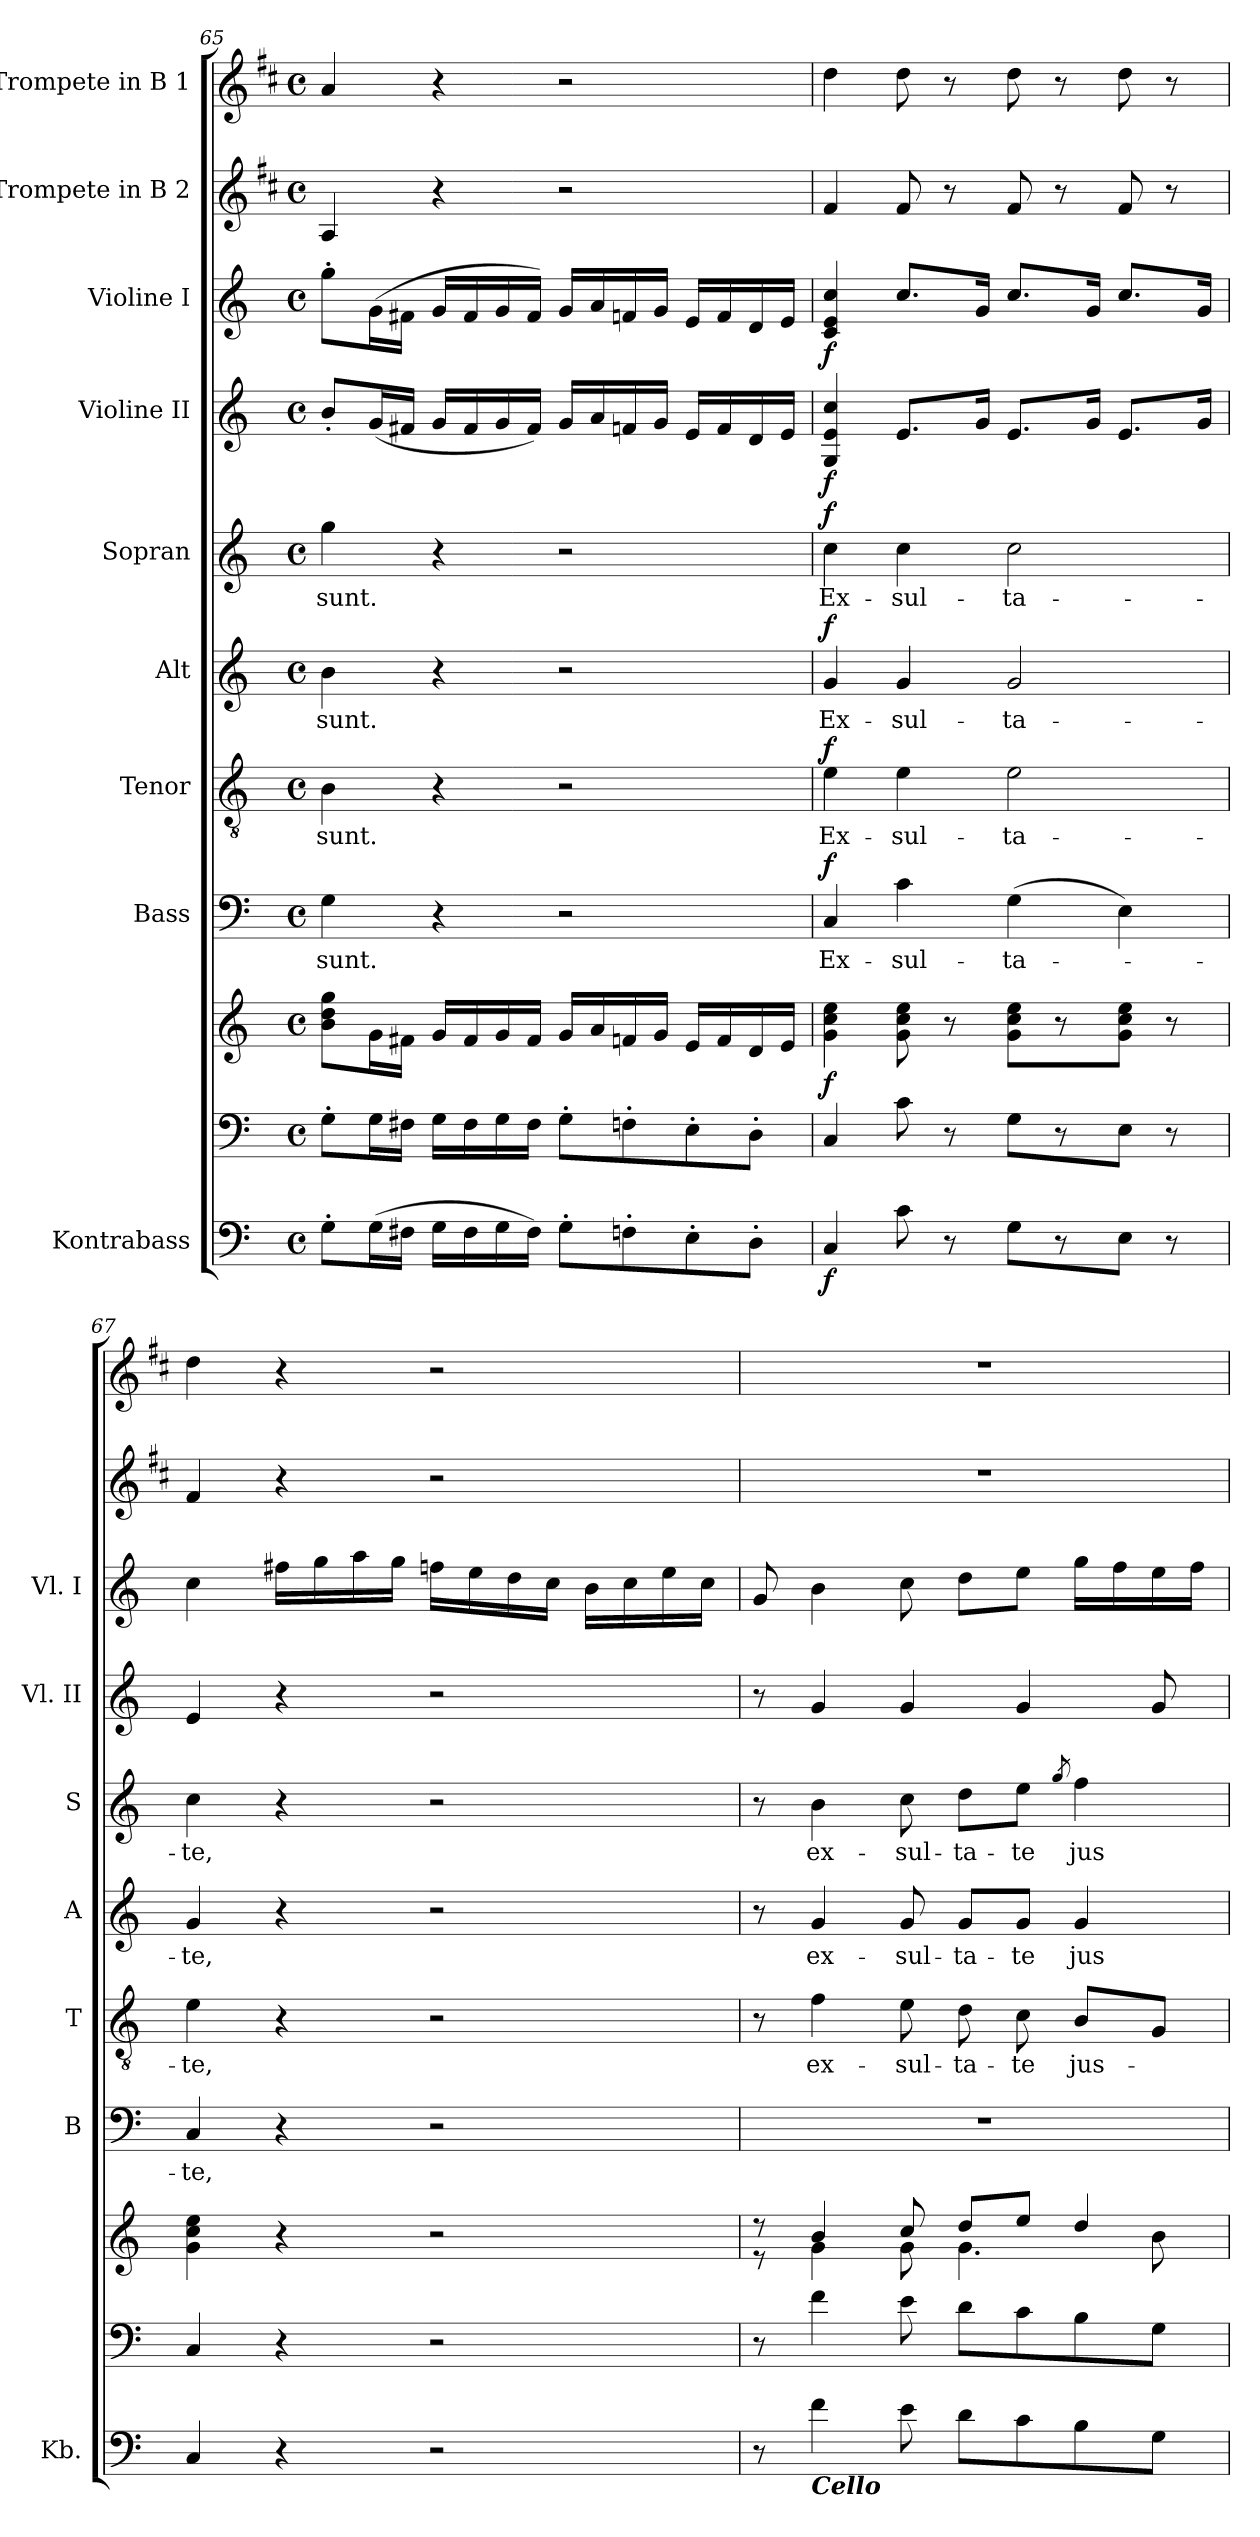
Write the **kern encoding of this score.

**kern	**dynam	**kern	**kern	**dynam	**kern	**text	**dynam	**kern	**text	**dynam	**kern	**text	**dynam	**kern	**text	**dynam	**kern	**dynam	**kern	**dynam	**kern	**kern
*part10	*part10	*part9	*part9	*part9	*part8	*part8	*part8	*part7	*part7	*part7	*part6	*part6	*part6	*part5	*part5	*part5	*part4	*part4	*part3	*part3	*part2	*part1
*staff11	*staff11	*staff10	*staff9	*staff9/10	*staff8	*staff8	*staff8	*staff7	*staff7	*staff7	*staff6	*staff6	*staff6	*staff5	*staff5	*staff5	*staff4	*staff4	*staff3	*staff3	*staff2	*staff1
*I"Kontrabass	*	*	*	*	*I"Bass	*	*	*I"Tenor	*	*	*I"Alt	*	*	*I"Sopran	*	*	*I"Violine II	*	*I"Violine I	*	*I"Trompete in B 2	*I"Trompete in B 1
*I'Kb.	*	*	*	*	*I'B	*	*	*I'T	*	*	*I'A	*	*	*I'S	*	*	*I'Vl. II	*	*I'Vl. I	*	*	*
*clefF4	*	*clefF4	*clefG2	*	*clefF4	*	*	*clefGv2	*	*	*clefG2	*	*	*clefG2	*	*	*clefG2	*	*clefG2	*	*clefG2	*clefG2
*ITrd7c12	*	*	*	*	*	*	*	*	*	*	*	*	*	*	*	*	*	*	*	*	*ITrd1c2	*ITrd1c2
*k[]	*	*k[]	*k[]	*	*k[]	*	*	*k[]	*	*	*k[]	*	*	*k[]	*	*	*k[]	*	*k[]	*	*k[]	*k[]
*C:	*	*C:	*C:	*	*C:	*	*	*C:	*	*	*C:	*	*	*C:	*	*	*C:	*	*C:	*	*C:	*C:
*M4/4	*	*M4/4	*M4/4	*	*M4/4	*	*	*M4/4	*	*	*M4/4	*	*	*M4/4	*	*	*M4/4	*	*M4/4	*	*M4/4	*M4/4
*met(c)	*	*met(c)	*met(c)	*	*met(c)	*	*	*met(c)	*	*	*met(c)	*	*	*met(c)	*	*	*met(c)	*	*met(c)	*	*met(c)	*met(c)
=65	=65	=65	=65	=65	=65	=65	=65	=65	=65	=65	=65	=65	=65	=65	=65	=65	=65	=65	=65	=65	=65	=65
!	!	!	!	!	!	!LO:LY:b	!	!	!LO:LY:b	!	!	!LO:LY:b	!	!	!LO:LY:b	!	!	!	!	!	!	!
8GG'>\L	.	8G'>\L	8b\ 8dd\ 8gg\L	.	4G\	sunt.	.	4B\	sunt.	.	4b\	sunt.	.	4gg\	sunt.	.	8b'</L	.	8gg'>\L	.	4G/	4g/
(>16GG\L	.	16G\L	16g\L	.	.	.	.	.	.	.	.	.	.	.	.	.	(<16g/L	.	(<16g\L	.	.	.
16FF#X\JJ	.	16F#X\JJ	16f#X\JJ	.	.	.	.	.	.	.	.	.	.	.	.	.	16f#X/JJ	.	16f#X\JJ	.	.	.
16GG\LL	.	16G\LL	16g/LL	.	4r	.	.	4r	.	.	4r	.	.	4r	.	.	16g/LL	.	16g/LL	.	4r	4r
16FF#\	.	16F#\	16f#/	.	.	.	.	.	.	.	.	.	.	.	.	.	16f#/	.	16f#/	.	.	.
16GG\	.	16G\	16g/	.	.	.	.	.	.	.	.	.	.	.	.	.	16g/	.	16g/	.	.	.
16FF#\JJ)	.	16F#\JJ	16f#/JJ	.	.	.	.	.	.	.	.	.	.	.	.	.	16f#/JJ)	.	16f#/JJ)	.	.	.
8GG'>\L	.	8G'>\L	16g/LL	.	2r	.	.	2r	.	.	2r	.	.	2r	.	.	16g/LL	.	16g/LL	.	2r	2r
.	.	.	16a/	.	.	.	.	.	.	.	.	.	.	.	.	.	16a/	.	16a/	.	.	.
8FFn'>\	.	8Fn'>\	16fn/	.	.	.	.	.	.	.	.	.	.	.	.	.	16fn/	.	16fn/	.	.	.
.	.	.	16g/JJ	.	.	.	.	.	.	.	.	.	.	.	.	.	16g/JJ	.	16g/JJ	.	.	.
8EE'>\	.	8E'>\	16e/LL	.	.	.	.	.	.	.	.	.	.	.	.	.	16e/LL	.	16e/LL	.	.	.
.	.	.	16f/	.	.	.	.	.	.	.	.	.	.	.	.	.	16f/	.	16f/	.	.	.
8DD'>\J	.	8D'>\J	16d/	.	.	.	.	.	.	.	.	.	.	.	.	.	16d/	.	16d/	.	.	.
.	.	.	16e/JJ	.	.	.	.	.	.	.	.	.	.	.	.	.	16e/JJ	.	16e/JJ	.	.	.
=66	=66	=66	=66	=66	=66	=66	=66	=66	=66	=66	=66	=66	=66	=66	=66	=66	=66	=66	=66	=66	=66	=66
!	!LO:DY:b	!	!	!LO:DY:b	!	!LO:LY:b	!LO:DY:a	!	!LO:LY:b	!LO:DY:a	!	!LO:LY:b	!LO:DY:a	!	!LO:LY:b	!LO:DY:a	!	!LO:DY:b	!	!LO:DY:b	!	!
4CC/	f	4C/	4g\ 4cc\ 4ee\	f	4C/	Ex-	f	4e\	Ex-	f	4g/	Ex-	f	4cc\	Ex-	f	4G/ 4e/ 4cc/	f	4c/ 4e/ 4cc/	f	4e/	4cc\
!	!	!	!	!	!	!LO:LY:b	!	!	!LO:LY:b	!	!	!LO:LY:b	!	!	!LO:LY:b	!	!	!	!	!	!	!
8C\	.	8c\	8g\ 8cc\ 8ee\	.	4c\	-sul-	.	4e\	-sul-	.	4g/	-sul-	.	4cc\	-sul-	.	8.e/L	.	8.cc/L	.	8e/	8cc\
8r	.	8r	8r	.	.	.	.	.	.	.	.	.	.	.	.	.	.	.	.	.	8r	8r
.	.	.	.	.	.	.	.	.	.	.	.	.	.	.	.	.	16g/Jk	.	16g/Jk	.	.	.
!	!	!	!	!	!	!LO:LY:b	!	!	!LO:LY:b	!	!	!LO:LY:b	!	!	!LO:LY:b	!	!	!	!	!	!	!
8GG\L	.	8G\L	8g\ 8cc\ 8ee\L	.	(>4G\	-ta-	.	2e\	-ta-	.	2g/	-ta-	.	2cc\	-ta-	.	8.e/L	.	8.cc/L	.	8e/	8cc\
8r	.	8r	8r	.	.	.	.	.	.	.	.	.	.	.	.	.	.	.	.	.	8r	8r
.	.	.	.	.	.	.	.	.	.	.	.	.	.	.	.	.	16g/Jk	.	16g/Jk	.	.	.
8EE\J	.	8E\J	8g\ 8cc\ 8ee\J	.	4E\)	.	.	.	.	.	.	.	.	.	.	.	8.e/L	.	8.cc/L	.	8e/	8cc\
8r	.	8r	8r	.	.	.	.	.	.	.	.	.	.	.	.	.	.	.	.	.	8r	8r
.	.	.	.	.	.	.	.	.	.	.	.	.	.	.	.	.	16g/Jk	.	16g/Jk	.	.	.
!!LO:PB:g=z
=67	=67	=67	=67	=67	=67	=67	=67	=67	=67	=67	=67	=67	=67	=67	=67	=67	=67	=67	=67	=67	=67	=67
!	!	!	!	!	!	!LO:LY:b	!	!	!LO:LY:b	!	!	!LO:LY:b	!	!	!LO:LY:b	!	!	!	!	!	!	!
4CC/	.	4C/	4g\ 4cc\ 4ee\	.	4C/	-te,	.	4e\	-te,	.	4g/	-te,	.	4cc\	-te,	.	4e/	.	4cc\	.	4e/	4cc\
4r	.	4r	4r	.	4r	.	.	4r	.	.	4r	.	.	4r	.	.	4r	.	16ff#X\LL	.	4r	4r
.	.	.	.	.	.	.	.	.	.	.	.	.	.	.	.	.	.	.	16gg\	.	.	.
.	.	.	.	.	.	.	.	.	.	.	.	.	.	.	.	.	.	.	16aa\	.	.	.
.	.	.	.	.	.	.	.	.	.	.	.	.	.	.	.	.	.	.	16gg\JJ	.	.	.
2r	.	2r	2r	.	2r	.	.	2r	.	.	2r	.	.	2r	.	.	2r	.	16ffn\LL	.	2r	2r
.	.	.	.	.	.	.	.	.	.	.	.	.	.	.	.	.	.	.	16ee\	.	.	.
.	.	.	.	.	.	.	.	.	.	.	.	.	.	.	.	.	.	.	16dd\	.	.	.
.	.	.	.	.	.	.	.	.	.	.	.	.	.	.	.	.	.	.	16cc\JJ	.	.	.
.	.	.	.	.	.	.	.	.	.	.	.	.	.	.	.	.	.	.	16b\LL	.	.	.
.	.	.	.	.	.	.	.	.	.	.	.	.	.	.	.	.	.	.	16cc\	.	.	.
.	.	.	.	.	.	.	.	.	.	.	.	.	.	.	.	.	.	.	16ee\	.	.	.
.	.	.	.	.	.	.	.	.	.	.	.	.	.	.	.	.	.	.	16cc\JJ	.	.	.
=68	=68	=68	=68	=68	=68	=68	=68	=68	=68	=68	=68	=68	=68	=68	=68	=68	=68	=68	=68	=68	=68	=68
*	*	*	*^	*	*	*	*	*	*	*	*	*	*	*	*	*	*	*	*	*	*	*
8r	.	8r	8r	8r	.	1r	.	.	8r	.	.	8r	.	.	8r	.	.	8r	.	8g/	.	1r	1r
!LO:TX:b:Bi:t=Cello	!	!	!	!	!	!	!	!	!	!	!	!	!	!	!	!	!	!	!	!	!	!	!
!	!	!	!	!	!	!	!	!	!	!LO:LY:b	!	!	!LO:LY:b	!	!	!LO:LY:b	!	!	!	!	!	!	!
4F\	.	4f\	4b/	4g\	.	.	.	.	4f\	ex-	.	4g/	ex-	.	4b\	ex-	.	4g/	.	4b\	.	.	.
!	!	!	!	!	!	!	!	!	!	!LO:LY:b	!	!	!LO:LY:b	!	!	!LO:LY:b	!	!	!	!	!	!	!
8E\	.	8e\	8cc/	8g\	.	.	.	.	8e\	-sul-	.	8g/	-sul-	.	8cc\	-sul-	.	4g/	.	8cc\	.	.	.
!	!	!	!	!	!	!	!	!	!	!LO:LY:b	!	!	!LO:LY:b	!	!	!LO:LY:b	!	!	!	!	!	!	!
8D\L	.	8d\L	8dd/L	4.g\	.	.	.	.	8d\	-ta-	.	8g/L	-ta-	.	8dd\L	-ta-	.	.	.	8dd\L	.	.	.
!	!	!	!	!	!	!	!	!	!	!LO:LY:b	!	!	!LO:LY:b	!	!	!LO:LY:b	!	!	!	!	!	!	!
8C\	.	8c\	8ee/J	.	.	.	.	.	8c\	-te	.	8g/J	-te	.	8ee\J	-te	.	4g/	.	8ee\J	.	.	.
.	.	.	.	.	.	.	.	.	.	.	.	.	.	.	8qgg/	.	.	.	.	.	.	.	.
!	!	!	!	!	!	!	!	!	!	!LO:LY:b	!	!	!LO:LY:b	!	!	!LO:LY:b	!	!	!	!	!	!	!
8BB\	.	8B\	4dd/	.	.	.	.	.	8B/L	jus-	.	4g/	jus-	.	4ff\	jus-	.	.	.	16gg\LL	.	.	.
.	.	.	.	.	.	.	.	.	.	.	.	.	.	.	.	.	.	.	.	16ff\	.	.	.
8GG\J	.	8G\J	.	8b\	.	.	.	.	8G/J	.	.	.	.	.	.	.	.	8g/	.	16ee\	.	.	.
.	.	.	.	.	.	.	.	.	.	.	.	.	.	.	.	.	.	.	.	16ff\JJ	.	.	.
*	*	*	*v	*v	*	*	*	*	*	*	*	*	*	*	*	*	*	*	*	*	*	*	*
=	=	=	=	=	=	=	=	=	=	=	=	=	=	=	=	=	=	=	=	=	=	=
*-	*-	*-	*-	*-	*-	*-	*-	*-	*-	*-	*-	*-	*-	*-	*-	*-	*-	*-	*-	*-	*-	*-
